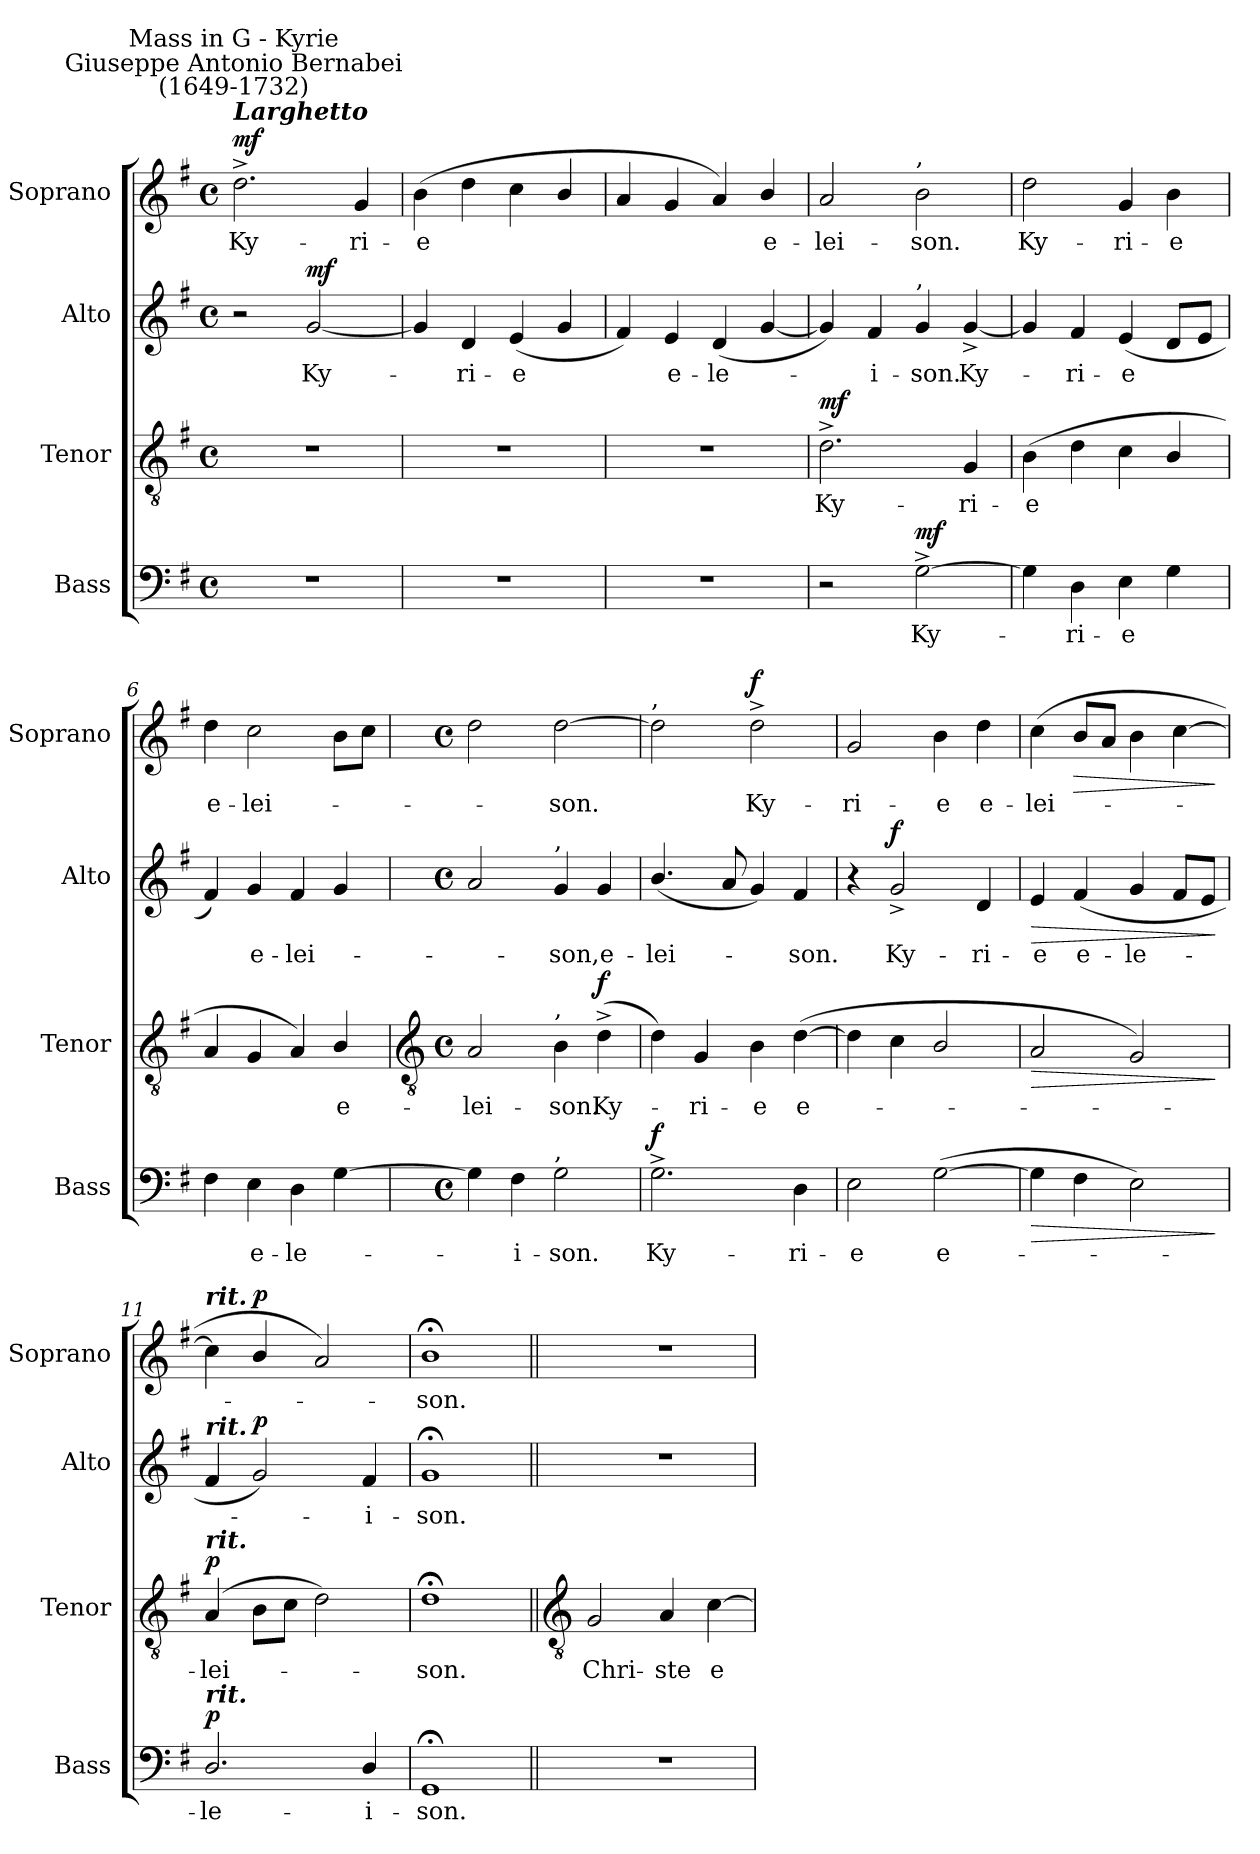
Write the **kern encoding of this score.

**kern	**text	**dynam	**kern	**text	**dynam	**kern	**text	**dynam	**kern	**text	**dynam
*part4	*part4	*part4	*part3	*part3	*part3	*part2	*part2	*part2	*part1	*part1	*part1
*staff4	*staff4	*staff4	*staff3	*staff3	*staff3	*staff2	*staff2	*staff2	*staff1	*staff1	*staff1
*I"Bass	*	*	*I"Tenor	*	*	*I"Alto	*	*	*I"Soprano	*	*
*I'Bass	*	*	*I'Tenor	*	*	*I'Alto	*	*	*I'Soprano	*	*
*clefF4	*	*	*clefGv2	*	*	*clefG2	*	*	*clefG2	*	*
*k[f#]	*	*	*k[f#]	*	*	*k[f#]	*	*	*k[f#]	*	*
*G:	*	*	*G:	*	*	*G:	*	*	*G:	*	*
*M4/4	*	*	*M4/4	*	*	*M4/4	*	*	*M4/4	*	*
*met(c)	*	*	*met(c)	*	*	*met(c)	*	*	*met(c)	*	*
*MM69	*	*	*MM69	*	*	*MM69	*	*	*MM69	*	*
=1	=1	=1	=1	=1	=1	=1	=1	=1	=1	=1	=1
!	!	!	!	!	!	!	!	!	!LO:TX:a:Bi:t=Larghetto	!	!
!	!	!	!	!	!	!	!	!	!LO:TX:a:cj:t=Giuseppe Antonio Bernabei\n(1649-1732)	!	!
!	!	!	!	!	!	!	!	!	!LO:TX:a:cj:t=Mass in G - Kyrie	!	!
!	!	!	!	!	!	!	!	!	!	!LO:LY:b	!LO:DY:b
1r	.	.	1r	.	.	2r	.	.	2.dd^	Ky-	mf
!	!	!	!	!	!	!	!LO:LY:b	!LO:DY:b	!	!	!
.	.	.	.	.	.	[2g	Ky-	mf	.	.	.
!	!	!	!	!	!	!	!	!	!	!LO:LY:b	!
.	.	.	.	.	.	.	.	.	4g	-ri-	.
=2	=2	=2	=2	=2	=2	=2	=2	=2	=2	=2	=2
!	!	!	!	!	!	!	!	!	!	!LO:LY:b	!
1r	.	.	1r	.	.	4g]	.	.	(<4b	-e	.
!	!	!	!	!	!	!	!LO:LY:b	!	!	!	!
.	.	.	.	.	.	4d	-ri-	.	4dd	.	.
!	!	!	!	!	!	!	!LO:LY:b	!	!	!	!
.	.	.	.	.	.	(<4e	-e	.	4cc	.	.
.	.	.	.	.	.	4g	.	.	4b/	.	.
=3	=3	=3	=3	=3	=3	=3	=3	=3	=3	=3	=3
1r	.	.	1r	.	.	4f#)	.	.	4a	.	.
!	!	!	!	!	!	!	!LO:LY:b	!	!	!	!
.	.	.	.	.	.	4e	e-	.	4g	.	.
!	!	!	!	!	!	!	!LO:LY:b	!	!	!	!
.	.	.	.	.	.	(<4d	-le-	.	4a)	.	.
!	!	!	!	!	!	!	!	!	!	!LO:LY:b	!
.	.	.	.	.	.	[4g	.	.	4b/	e-	.
=4	=4	=4	=4	=4	=4	=4	=4	=4	=4	=4	=4
!	!	!	!	!LO:LY:b	!LO:DY:b	!	!	!	!	!LO:LY:b	!
2r	.	.	2.d^	Ky-	mf	4g])	.	.	2a	-lei-	.
!	!	!	!	!	!	!	!LO:LY:b	!	!	!	!
.	.	.	.	.	.	4f#	i-	.	.	.	.
!	!	!	!	!	!	!	!	!	!LO:TX:a:t=,	!	!
!	!	!	!	!	!	!LO:TX:a:t=,	!	!	!	!	!
!	!LO:LY:b	!LO:DY:b	!	!	!	!	!LO:LY:b	!	!	!LO:LY:b	!
[2G^	Ky-	mf	.	.	.	4g	-son.	.	2b	-son.	.
!	!	!	!	!LO:LY:b	!	!	!LO:LY:b	!	!	!	!
.	.	.	4G	-ri-	.	[4g^	Ky-	.	.	.	.
=5	=5	=5	=5	=5	=5	=5	=5	=5	=5	=5	=5
!	!	!	!	!LO:LY:b	!	!	!	!	!	!LO:LY:b	!
4G]	.	.	(<4B	-e	.	4g]	.	.	2dd	Ky-	.
!	!LO:LY:b	!	!	!	!	!	!LO:LY:b	!	!	!	!
4D	ri-	.	4d	.	.	4f#	ri-	.	.	.	.
!	!LO:LY:b	!	!	!	!	!	!LO:LY:b	!	!	!LO:LY:b	!
4E	-e	.	4c	.	.	(<4e	-e	.	4g	-ri-	.
!	!	!	!	!	!	!	!	!	!	!LO:LY:b	!
4G	.	.	4B/	.	.	8dL	.	.	4b	-e	.
.	.	.	.	.	.	8eJ	.	.	.	.	.
=6	=6	=6	=6	=6	=6	=6	=6	=6	=6	=6	=6
!	!	!	!	!	!	!	!	!	!	!LO:LY:b	!
4F#	.	.	4A	.	.	4f#)	.	.	4dd	e-	.
!	!LO:LY:b	!	!	!	!	!	!LO:LY:b	!	!	!LO:LY:b	!
4E	e-	.	4G	.	.	4g	e-	.	2cc	-lei-	.
!	!LO:LY:b	!	!	!	!	!	!LO:LY:b	!	!	!	!
4D	-le-	.	4A)	.	.	4f#	-lei-	.	.	.	.
!	!	!	!	!LO:LY:b	!	!	!	!	!	!	!
[4G	.	.	4B/	e-	.	4g	.	.	8bL	.	.
.	.	.	.	.	.	.	.	.	8ccJ	.	.
!!LO:LB:g=z
=7	=7	=7	=7	=7	=7	=7	=7	=7	=7	=7	=7
*	*	*	*clefGv2	*	*	*	*	*	*	*	*
*M4/4	*	*	*M4/4	*	*	*M4/4	*	*	*M4/4	*	*
*met(c)	*	*	*met(c)	*	*	*met(c)	*	*	*met(c)	*	*
!	!	!	!	!LO:LY:b	!	!	!	!	!	!	!
4G]	.	.	2A	-lei-	.	2a	.	.	2dd	.	.
!	!LO:LY:b	!	!	!	!	!	!	!	!	!	!
4F#	i-	.	.	.	.	.	.	.	.	.	.
!	!	!	!	!	!	!LO:TX:a:t=,	!	!	!	!	!
!	!	!	!LO:TX:a:t=,	!	!	!	!	!	!	!	!
!LO:TX:a:t=,	!	!	!	!	!	!	!	!	!	!	!
!	!LO:LY:b	!	!	!LO:LY:b	!	!	!LO:LY:b	!	!	!LO:LY:b	!
2G	-son.	.	4B	-son.	.	4g	son,	.	[2dd	son.	.
!	!	!	!	!LO:LY:b	!LO:DY:b	!	!LO:LY:b	!	!	!	!
.	.	.	(>4d^	Ky-	f	4g	e-	.	.	.	.
=8	=8	=8	=8	=8	=8	=8	=8	=8	=8	=8	=8
!	!	!	!	!	!	!	!	!	!LO:TX:a:t=,	!	!
!	!LO:LY:b	!LO:DY:b	!	!	!	!	!LO:LY:b	!	!	!	!
2.G^	Ky-	f	4d)	.	.	(<4.b/	-lei-	.	2dd]	.	.
!	!	!	!	!LO:LY:b	!	!	!	!	!	!	!
.	.	.	4G	ri-	.	.	.	.	.	.	.
.	.	.	.	.	.	8a	.	.	.	.	.
!	!	!	!	!LO:LY:b	!	!	!	!	!	!LO:LY:b	!LO:DY:b
.	.	.	4B	-e	.	4g)	.	.	2dd^	Ky-	f
!	!LO:LY:b	!	!	!LO:LY:b	!	!	!LO:LY:b	!	!	!	!
4D	-ri-	.	(>[4d	e-	.	4f#	son.	.	.	.	.
=9	=9	=9	=9	=9	=9	=9	=9	=9	=9	=9	=9
!	!LO:LY:b	!	!	!	!	!	!	!	!	!LO:LY:b	!
2E	-e	.	4d]	.	.	4r	.	.	2g	-ri-	.
!	!	!	!	!	!	!	!LO:LY:b	!LO:DY:b	!	!	!
.	.	.	4c	.	.	2g^	Ky-	f	.	.	.
!	!LO:LY:b	!	!	!	!	!	!	!	!	!LO:LY:b	!
(>[2G	e-	.	2B/	.	.	.	.	.	4b	-e	.
!	!	!	!	!	!	!	!LO:LY:b	!	!	!LO:LY:b	!
.	.	.	.	.	.	4d	-ri-	.	4dd	e-	.
=10	=10	=10	=10	=10	=10	=10	=10	=10	=10	=10	=10
!	!	!LO:HP:b	!	!	!LO:HP:b	!	!LO:LY:b	!LO:HP:b	!	!LO:LY:b	!
4G]	.	>	2A	.	>	4e	-e	>	(<4cc	-lei-	.
!	!	!	!	!	!	!	!LO:LY:b	!	!	!	!LO:HP:b
4F#	.	.	.	.	.	(<4f#	e-	.	8bL	.	>
.	.	.	.	.	.	.	.	.	8aJ	.	.
!	!	!	!	!	!	!	!LO:LY:b	!	!	!	!
2E)	.	.	2G)	.	.	4g	-le-	.	4b	.	.
.	.	.	.	.	.	8f#L	.	.	[4cc	.	.
.	.	.	.	.	.	8eJ	.	.	.	.	.
.	.	]	.	.	]	.	.	]	.	.	]
=11	=11	=11	=11	=11	=11	=11	=11	=11	=11	=11	=11
!	!	!	!	!	!	!	!	!	!LO:TX:a:Bi:t=rit.	!	!
!	!	!	!	!	!	!LO:TX:a:Bi:t=rit.	!	!	!	!	!
!	!	!	!LO:TX:a:Bi:t=rit.	!	!	!	!	!	!	!	!
!LO:TX:a:Bi:t=rit.	!	!	!	!	!	!	!	!	!	!	!
!	!LO:LY:b	!LO:DY:b	!	!LO:LY:b	!LO:DY:b	!	!	!	!	!	!
2.D/	le-	p	(>4A	lei-	p	4f#	.	.	4cc]	.	.
!	!	!	!	!	!	!	!	!LO:DY:b	!	!	!LO:DY:b
.	.	.	8BL	.	.	2g)	.	p	4b/	.	p
.	.	.	8cJ	.	.	.	.	.	.	.	.
.	.	.	2d)	.	.	.	.	.	2a)	.	.
!	!LO:LY:b	!	!	!	!	!	!LO:LY:b	!	!	!	!
4D/	-i-	.	.	.	.	4f#	i-	.	.	.	.
=12	=12	=12	=12	=12	=12	=12	=12	=12	=12	=12	=12
!	!LO:LY:b	!	!	!LO:LY:b	!	!	!LO:LY:b	!	!	!LO:LY:b	!
1GG;<	-son.	.	1d;<	son.	.	1g;<	-son.	.	1b;<	son.	.
!!LO:LB:g=z
=13||	=13||	=13||	=13||	=13||	=13||	=13||	=13||	=13||	=13||	=13||	=13||
*	*	*	*clefGv2	*	*	*	*	*	*	*	*
!	!	!	!	!LO:LY:b	!	!	!	!	!	!	!
1r	.	.	2G	Chri-	.	1r	.	.	1r	.	.
!	!	!	!	!LO:LY:b	!	!	!	!	!	!	!
.	.	.	4A	-ste	.	.	.	.	.	.	.
!	!	!	!	!LO:LY:b	!	!	!	!	!	!	!
.	.	.	[4c	e-	.	.	.	.	.	.	.
=	=	=	=	=	=	=	=	=	=	=	=
*-	*-	*-	*-	*-	*-	*-	*-	*-	*-	*-	*-
